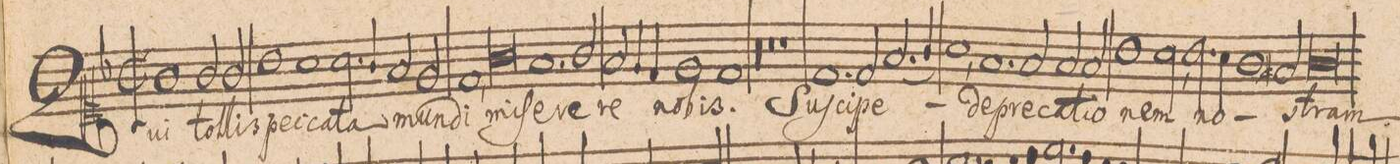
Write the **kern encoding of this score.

**kern	**text
*I"CANTVS.	*
*clefC1	*
*k[b-]	*
*met(c|)	*
*M2/1	*
1g\	Qui
2g/	tol-
2g/	-lis
=49-	=49-
1b-\	pec-
1a\	-ca-
=50-	=50-
2.a\	-ta
4g/	.
2fny/	mun-
2e/	.
=51-	=51-
1d/,	-di
0g\	mi-
=52-	=52-
1.f/	-ſe-
=53-	=53-
2g/	-re-
2f/	-re-
4e/	.
4d/	.
=54-	=54-
1e/	-no-
1d/	-bis.
=55-	=55-
00r	.
=56-	=56-
=57-	=57-
0r	.
=58-	=58-
1r	.
1.d/	Suſ-
=59-	=59-
2d/	-ci-
(2.f/	-pe
4g/)	.
=60-	=60-
1a\,<	.
1.f/	de-
=61-	=61-
2f/	-pre-
2f/	-ca-
2f/	-ti-
=62-	=62-
1b-\	-o-
2a,<\	-nem
2.b-\	no-
=63-	=63-
4a\	.
1g\	.
2f#X/	.
=64-	=64-
0g\	-stram
=65-	=65-
*-	*-
